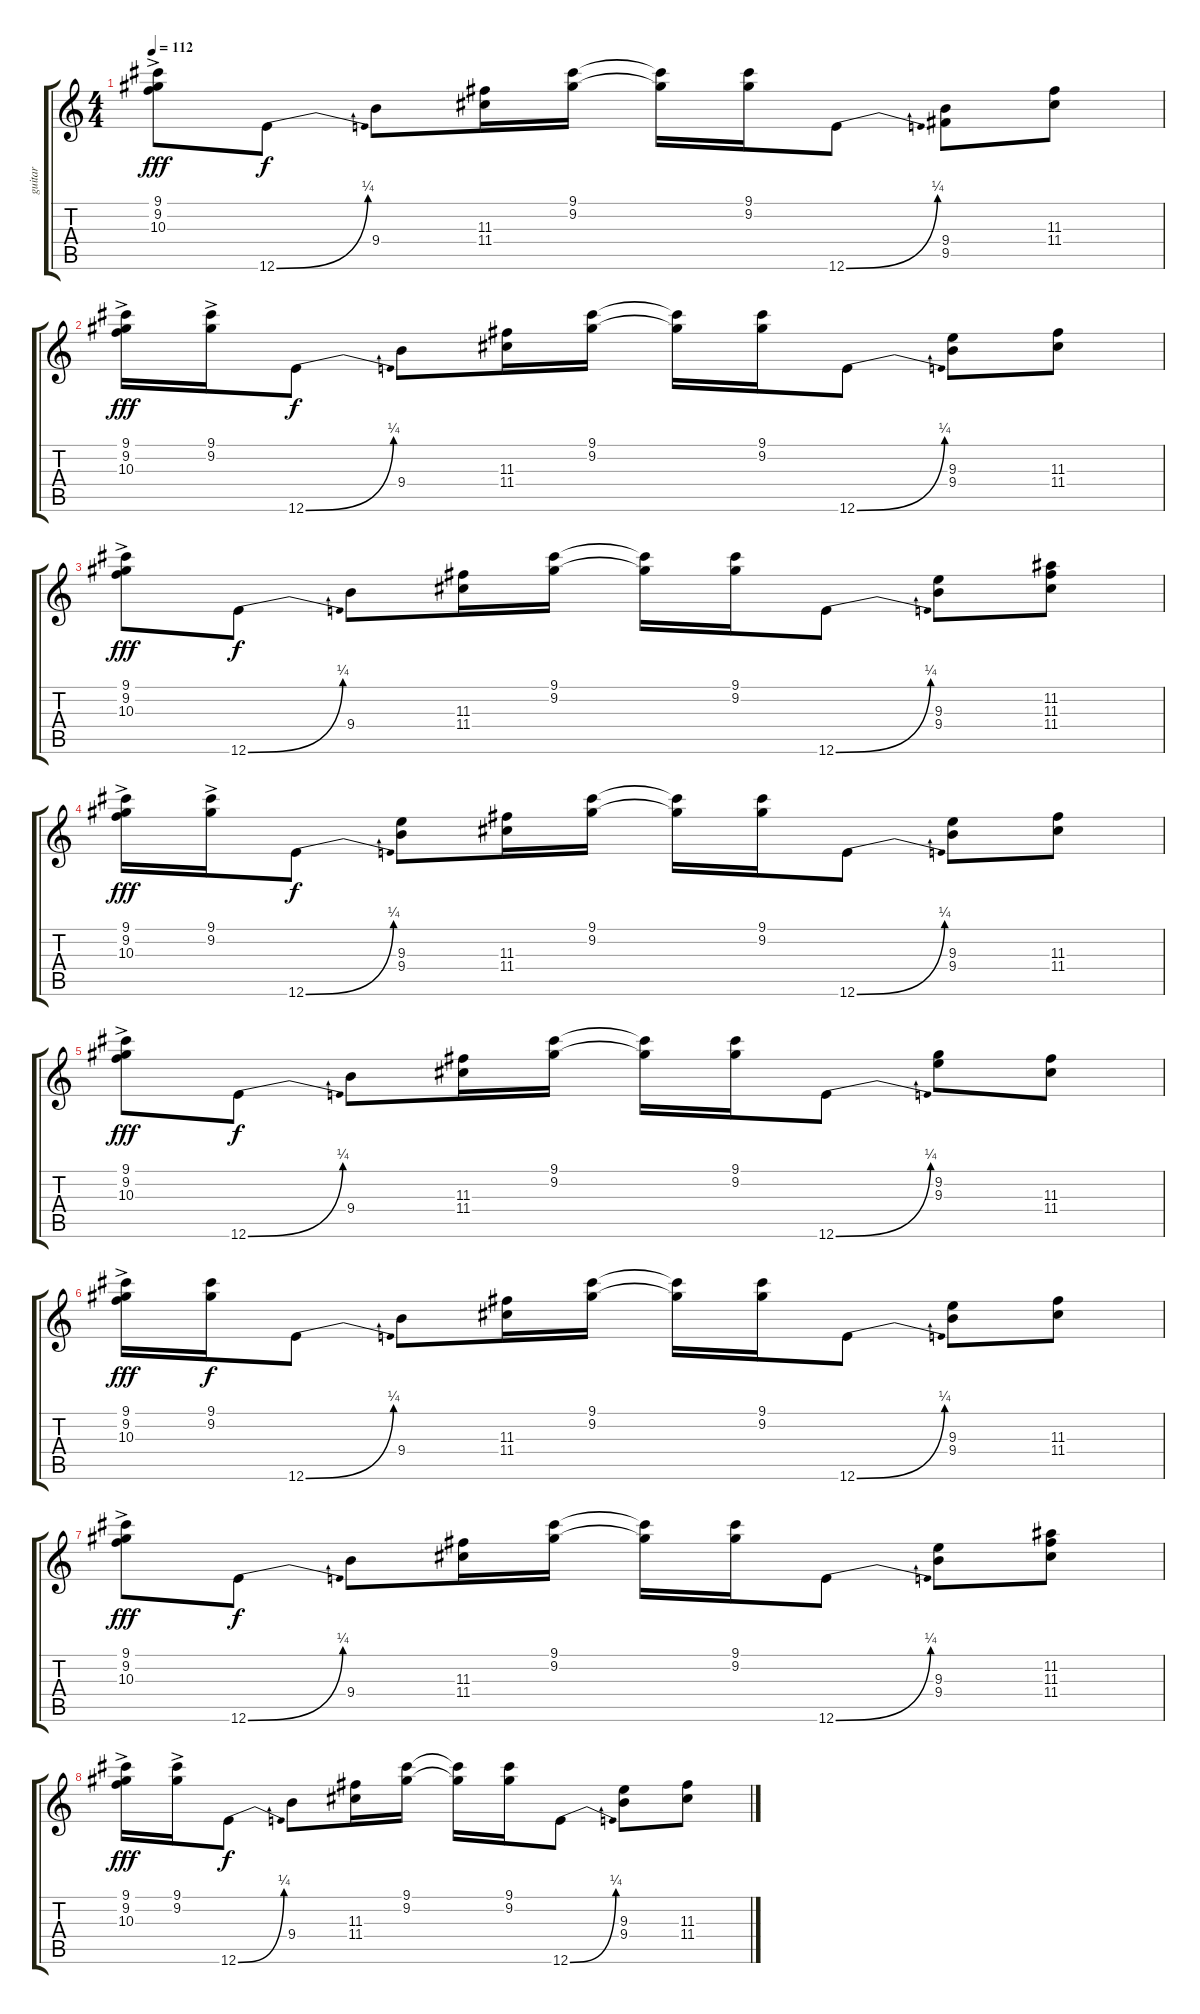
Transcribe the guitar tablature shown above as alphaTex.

\track ("guitar" "guitar") {instrument overdrivenguitar}
\staff {score tabs}
\tuning (E4 B3 G3 D3 A2 E2) {hide}
\ts (4 4)
\tempo 112
\clef g2
\ks c
(9.1{ac} 9.2 10.3).8{dy fff} 12.6{be (bend 0 0 60 1)}.8{dy f} 9.4.8 (11.3 11.4).16 (9.1 9.2).16 (9.1{t} 9.2{t}).16 (9.1 9.2).16 12.6{be (bend 0 0 60 1)}.8 (9.4 9.5).8 (11.3 11.4).8 |
(9.1{ac} 9.2 10.3).16{dy fff} (9.1{ac} 9.2).16 12.6{be (bend 0 0 60 1)}.8{dy f} 9.4.8 (11.3 11.4).16 (9.1 9.2).16 (9.1{t} 9.2{t}).16 (9.1 9.2).16 12.6{be (bend 0 0 60 1)}.8 (9.3 9.4).8 (11.3 11.4).8 |
(9.1{ac} 9.2 10.3).8{dy fff} 12.6{be (bend 0 0 60 1)}.8{dy f} 9.4.8 (11.3 11.4).16 (9.1 9.2).16 (9.1{t} 9.2{t}).16 (9.1 9.2).16 12.6{be (bend 0 0 60 1)}.8 (9.3 9.4).8 (11.2 11.3 11.4).8 |
(9.1{ac} 9.2 10.3).16{dy fff} (9.1{ac} 9.2).16 12.6{be (bend 0 0 60 1)}.8{dy f} (9.3 9.4).8 (11.3 11.4).16 (9.1 9.2).16 (9.1{t} 9.2{t}).16 (9.1 9.2).16 12.6{be (bend 0 0 60 1)}.8 (9.3 9.4).8 (11.3 11.4).8 |
(9.1 9.2{ac} 10.3).8{dy fff} 12.6{be (bend 0 0 60 1)}.8{dy f} 9.4.8 (11.3 11.4).16 (9.1 9.2).16 (9.1{t} 9.2{t}).16 (9.1 9.2).16 12.6{be (bend 0 0 60 1)}.8 (9.2 9.3).8 (11.3 11.4).8 |
(9.1 9.2{ac} 10.3).16{dy fff} (9.1 9.2).16{dy f} 12.6{be (bend 0 0 60 1)}.8 9.4.8 (11.3 11.4).16 (9.1 9.2).16 (9.1{t} 9.2{t}).16 (9.1 9.2).16 12.6{be (bend 0 0 60 1)}.8 (9.3 9.4).8 (11.3 11.4).8 |
(9.1{ac} 9.2 10.3).8{dy fff} 12.6{be (bend 0 0 60 1)}.8{dy f} 9.4.8 (11.3 11.4).16 (9.1 9.2).16 (9.1{t} 9.2{t}).16 (9.1 9.2).16 12.6{be (bend 0 0 60 1)}.8 (9.3 9.4).8 (11.2 11.3 11.4).8 |
(9.1{ac} 9.2 10.3).16{dy fff} (9.1{ac} 9.2).16 12.6{be (bend 0 0 60 1)}.8{dy f} 9.4.8 (11.3 11.4).16 (9.1 9.2).16 (9.1{t} 9.2{t}).16 (9.1 9.2).16 12.6{be (bend 0 0 60 1)}.8 (9.3 9.4).8 (11.3 11.4).8
